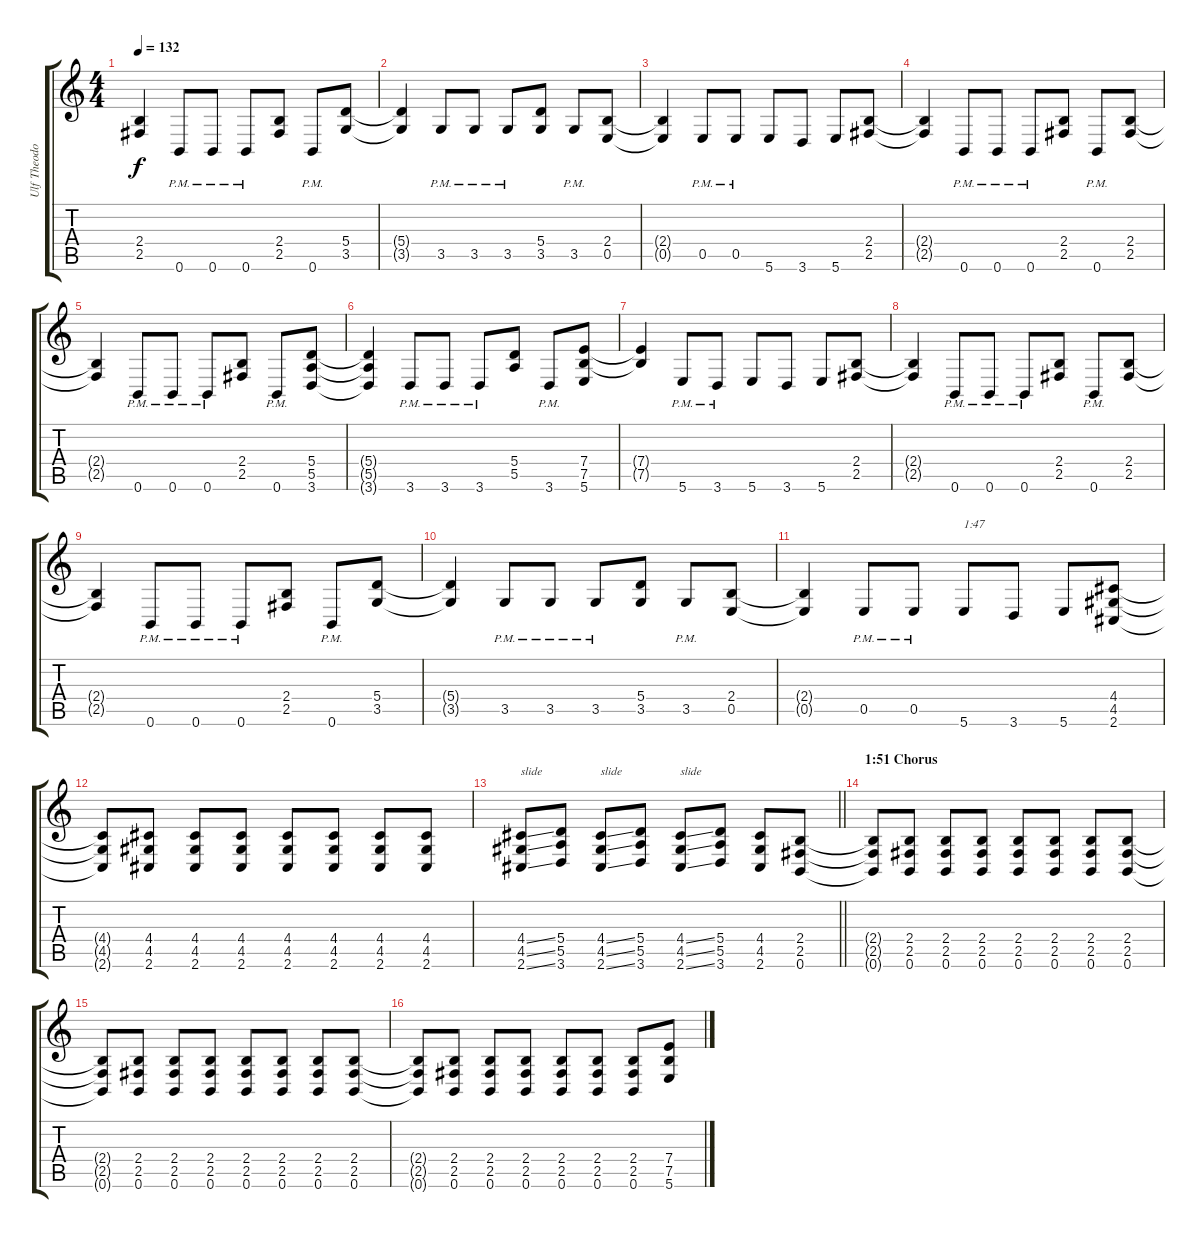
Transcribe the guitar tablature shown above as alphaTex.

\track ("Ulf Theodor Schwadorf (Lead Guitar)" "Ulf Theodo") {instrument distortionguitar}
\staff {score tabs}
\tuning (B3 Gb3 D3 A2 E2 B1) {hide}
\ts (4 4)
\tempo 132
\clef g2
\ks c
(2.4{t} 2.5{t}).4{dy f} 0.6{pm}.8 0.6{pm}.8 0.6{pm}.8 (2.4 2.5).8 0.6{pm}.8 (5.4 3.5).8 |
(5.4{t} 3.5{t}).4 3.5{pm}.8 3.5{pm}.8 3.5{pm}.8 (5.4 3.5).8 3.5{pm}.8 (2.4 0.5).8 |
(2.4{t} 0.5{t}).4 0.5{pm}.8 0.5{pm}.8 5.6.8 3.6.8 5.6.8 (2.4 2.5).8 |
(2.4{t} 2.5{t}).4 0.6{pm}.8 0.6{pm}.8 0.6{pm}.8 (2.4 2.5).8 0.6{pm}.8 (2.4 2.5).8 |
(2.4{t} 2.5{t}).4 0.6{pm}.8 0.6{pm}.8 0.6{pm}.8 (2.4 2.5).8 0.6{pm}.8 (5.4 5.5 3.6).8 |
(5.4{t} 5.5{t} 3.6{t}).4 3.6{pm}.8 3.6{pm}.8 3.6{pm}.8 (5.4 5.5).8 3.6{pm}.8 (7.4 7.5 5.6).8 |
(7.4{t} 7.5{t}).4 5.6{pm}.8 3.6{pm}.8 5.6.8 3.6.8 5.6.8 (2.4 2.5).8 |
(2.4{t} 2.5{t}).4 0.6{pm}.8 0.6{pm}.8 0.6{pm}.8 (2.4 2.5).8 0.6{pm}.8 (2.4 2.5).8 |
(2.4{t} 2.5{t}).4 0.6{pm}.8 0.6{pm}.8 0.6{pm}.8 (2.4 2.5).8 0.6{pm}.8 (5.4 3.5).8 |
(5.4{t} 3.5{t}).4 3.5{pm}.8 3.5{pm}.8 3.5{pm}.8 (5.4 3.5).8 3.5{pm}.8 (2.4 0.5).8 |
(2.4{t} 0.5{t}).4 0.5{pm}.8 0.5{pm}.8 5.6.8{txt "1:47"} 3.6.8 5.6.8 (4.4 4.5 2.6).8 |
(4.4{t} 4.5{t} 2.6{t}).8 (4.4 4.5 2.6).8 (4.4 4.5 2.6).8 (4.4 4.5 2.6).8 (4.4 4.5 2.6).8 (4.4 4.5 2.6).8 (4.4 4.5 2.6).8 (4.4 4.5 2.6).8 |
\barLineRight lightlight
(4.4{ss} 4.5{ss} 2.6{ss}).8{txt "slide"} (5.4 5.5 3.6).8 (4.4{ss} 4.5{ss} 2.6{ss}).8{txt "slide"} (5.4 5.5 3.6).8 (4.4{ss} 4.5{ss} 2.6{ss}).8{txt "slide"} (5.4 5.5 3.6).8 (4.4 4.5 2.6).8 (2.4 2.5 0.6).8 |
\section ("" "1:51 Chorus")
(2.4{t} 2.5{t} 0.6{t}).8 (2.4 2.5 0.6).8 (2.4 2.5 0.6).8 (2.4 2.5 0.6).8 (2.4 2.5 0.6).8 (2.4 2.5 0.6).8 (2.4 2.5 0.6).8 (2.4 2.5 0.6).8 |
(2.4{t} 2.5{t} 0.6{t}).8 (2.4 2.5 0.6).8 (2.4 2.5 0.6).8 (2.4 2.5 0.6).8 (2.4 2.5 0.6).8 (2.4 2.5 0.6).8 (2.4 2.5 0.6).8 (2.4 2.5 0.6).8 |
(2.4{t} 2.5{t} 0.6{t}).8 (2.4 2.5 0.6).8 (2.4 2.5 0.6).8 (2.4 2.5 0.6).8 (2.4 2.5 0.6).8 (2.4 2.5 0.6).8 (2.4 2.5 0.6).8 (7.4 7.5 5.6).8
